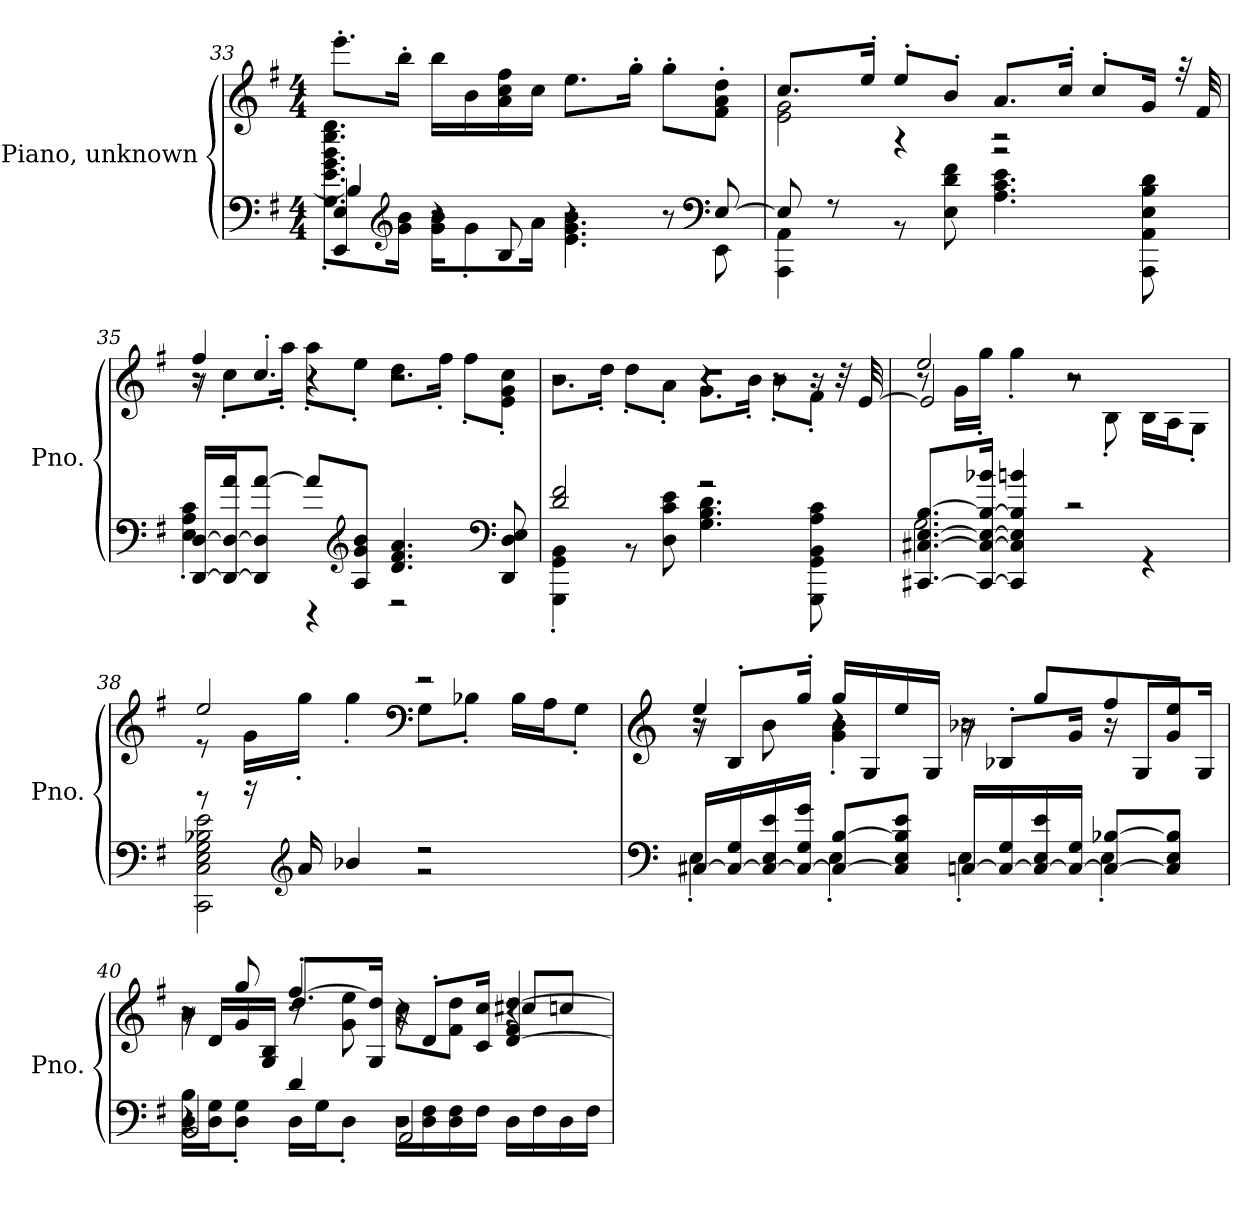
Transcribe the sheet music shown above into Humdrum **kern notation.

**kern	**kern
*part1	*part1
*staff2	*staff1
*I"Piano, unknown	*
*I'Pno.	*
*clefF4	*clefG2
*k[f#]	*k[f#]
*M4/4	*M4/4
=33	=33
*^	*
*	*^	*
4EE/ 4E/	8.G\' 8.e\' 8.g\' 8.b\' 8.ee\' 8.gg\'L	4B/]	8.eee'\L
*clefG2	*	*	*
.	16g\ 16b\Jk	.	16bb'\Jk
8r	16g\ 16b\KL	4r	16bb\LL
.	8g'\	.	16b\
8B/	.	.	16a\ 16cc\ 16ff#\
.	16a\Jk	.	16cc\JJ
4r	4.e\ 4.g\ 4.b\	2r	8.ee\L
.	.	.	16gg'\Jk
8r	.	.	8gg'\L
*clefF4	*	*	*
[8E/	8EE\	.	8f#\' 8a\' 8dd\'J
*	*v	*v	*
!!LO:LB:g=z
=34	=34	=34
*	*	*^
8E/]	4AAA\ 4AA\	8.cc/L	2e\ 2g\
8r	.	.	.
.	.	16ee'/Jk	.
4r	8r	8ee'/L	.
.	8E\ 8d\ 8f#\	8b'/J	.
2r	4.A\ 4.c\ 4.e\	8.a/L	2r
.	.	16cc'/Jk	.
.	.	8cc'/L	.
.	8AAA\ 8AA\ 8E\ 8B\ 8d\	16g/Jk	.
.	.	32r	.
.	.	32f#/	.
=35	=35	=35	=35
*	*	*	*^
[16DD/ [16D/LL	4E\' 4A\' 4c\'	4ff#/	16r	8r
16DD/_ 16D/_ 16a/J	.	.	8cc'\L	.
8DD/] 8D/] [8a/J	.	.	.	4.cc'/
.	.	.	16aa'\Jk	.
8a/L]	4r	4r	8aa'\L	.
*clefG2	*	*	*	*
8A/ 8g/ 8b/J	.	.	8ee'\J	.
4.d/ 4.f#/ 4.a/	2r	2r	8.dd\L	2r
.	.	.	16ff#'\Jk	.
.	.	.	8ff#'\L	.
*clefF4	*	*	*	*
8DD/ 8D/ 8E/	.	.	8e\' 8g\' 8cc\'J	.
=36	=36	=36	=36	=36
2d/ 2f#/	4GGG\' 4GG\' 4BB\'	1r	8.b\L	2r
.	.	.	16dd'\Jk	.
.	8r	.	8dd'\L	.
.	8D\ 8c\ 8e\	.	8a'\J	.
2r	4.G\ 4.B\ 4.d\	.	8.g\L	4r
.	.	.	16b'\Jk	.
.	.	.	8b'\L	8r
.	8GGG\ 8GG\ 8BB\ 8A\ 8c\	.	8f#'\J	16r
.	.	.	.	32r
.	.	.	.	[32e/
!!LO:LB:g=z	!!	!!
=37	=37	=37	=37	=37
[8.CC#X/ [8.C#X/ [8.E/ [8.B/L	2.G\	2ee/	8r	2e/]
.	.	.	16g\LL	.
16CC#/_ 16C#/_ 16E/_ 16B/_ 16b-X/Jk	.	.	16gg'\JJ	.
4CC#/] 4C#/] 4E/] 4B/] 4bn/	.	.	4gg'\	.
2r	.	2r	8r	2r
.	.	.	8B'\	.
.	4r	.	16B\LL	.
.	.	.	16A\J	.
.	.	.	8G'\J	.
*	*	*	*v	*v
=38	=38	=38	=38
8r	2CC\ 2C\ 2E\ 2G\ 2B-X\ 2e\	2ee/	8r
16r	.	.	16g\LL
*clefG2	*	*	*
16a/	.	.	16gg'\JJ
4b-X/	.	.	4gg'\
*	*	*clefF4	*
2r	2r	2r	8G\L
.	.	.	8B-X'\J
.	.	.	16B-\LL
.	.	.	16A\J
.	.	.	8G'\J
*	*	*v	*v
!!LO:PB:g=z
=39	=39	=39
*clefF4	*	*clefG2
*	*	*^
*	*	*	*^
[16C#X/LL	4E'\	4ee/	8r	16r
16C#/_ 16G/	.	.	.	8B'/L
16C#/_ 16E/ 16e/	.	.	8b\	.
16C#/_ 16G/ 16g/JJ	.	.	.	16gg'/Jk
8C#/_ [8B/L	4E'\	4r	4g\' 4b\'	16gg/LL
.	.	.	.	16G/
8C#/] 8E/ 8B/] 8e/J	.	.	.	16ee/
.	.	.	.	16G/JJ
[16Cn/LL	4E'\	8r	2b-X\	16r
16C/_ 16G/	.	.	.	8B-X'/L
16C/_ 16E/ 16e/	.	8gg/L	.	.
16C/_ 16G/JJ	.	.	.	16g/Jk
8C/_ [8B-X/L	4E'\	8ff#/	.	16r
.	.	.	.	8G'/L
8C/] 8E/ 8B-/]J	.	8g/ 8ee/J	.	.
.	.	.	.	16G/Jk
=40	=40	=40	=40	=40
*	*^	*	*	*
4r	16D\ 16B\LL	2BB/	8r	4b\	16r
.	16D\ 16G\J	.	.	.	16d/LL
.	8D\' 8G\'J	.	8gg/	.	16g/
.	.	.	.	.	16G/ 16B/JJ
4d/	16D\LL	.	4ff#'/	8r	[8.dd/L
.	16G\J	.	.	.	.
.	8D'\J	.	.	8g\ 8ee\	.
.	.	.	.	.	16G/ 16dd/]Jk
2r	16D\LL	2AA/	4r	8cc\L	16r
.	16D\ 16F#\	.	.	.	8d'/L
.	16D\ 16F#\	.	.	8f#\ 8dd\J	.
.	16F#\JJ	.	.	.	16c/ 16cc/Jk
.	16D\LL	.	[4d/ 4f#/ [4dd/	4r	8cc#X/L
.	16F#\	.	.	.	.
.	16D\	.	.	.	8ccn/J
.	16F#\JJ	.	.	.	.
*v	*v	*v	*	*	*
*	*v	*v	*v
=	=
*-	*-
